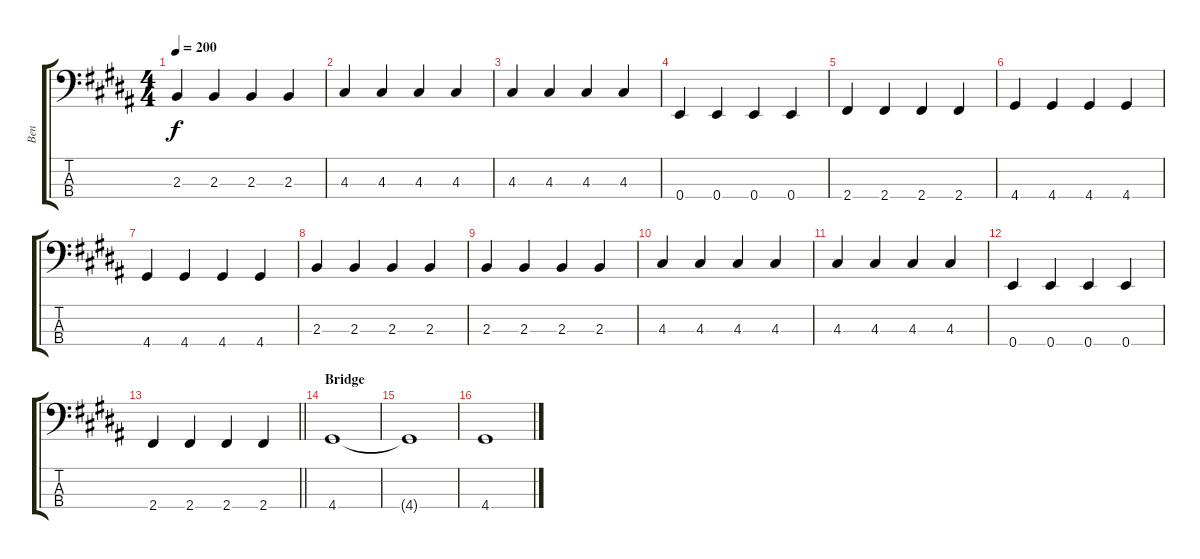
\track ("Ben" "Ben") {instrument electricbassfinger}
\staff {score tabs}
\tuning (G2 D2 A1 E1) {hide}
\ts (4 4)
\tempo 200
\clef f4
\ks g#minor
2.3.4{dy f} 2.3.4 2.3.4 2.3.4 |
4.3.4 4.3.4 4.3.4 4.3.4 |
4.3.4 4.3.4 4.3.4 4.3.4 |
0.4.4 0.4.4 0.4.4 0.4.4 |
2.4.4 2.4.4 2.4.4 2.4.4 |
4.4.4 4.4.4 4.4.4 4.4.4 |
4.4.4 4.4.4 4.4.4 4.4.4 |
2.3.4 2.3.4 2.3.4 2.3.4 |
2.3.4 2.3.4 2.3.4 2.3.4 |
4.3.4 4.3.4 4.3.4 4.3.4 |
4.3.4 4.3.4 4.3.4 4.3.4 |
0.4.4 0.4.4 0.4.4 0.4.4 |
\barLineRight lightlight
2.4.4 2.4.4 2.4.4 2.4.4 |
\section ("" "Bridge")
4.4.1 |
4.4{t}.1 |
4.4.1
